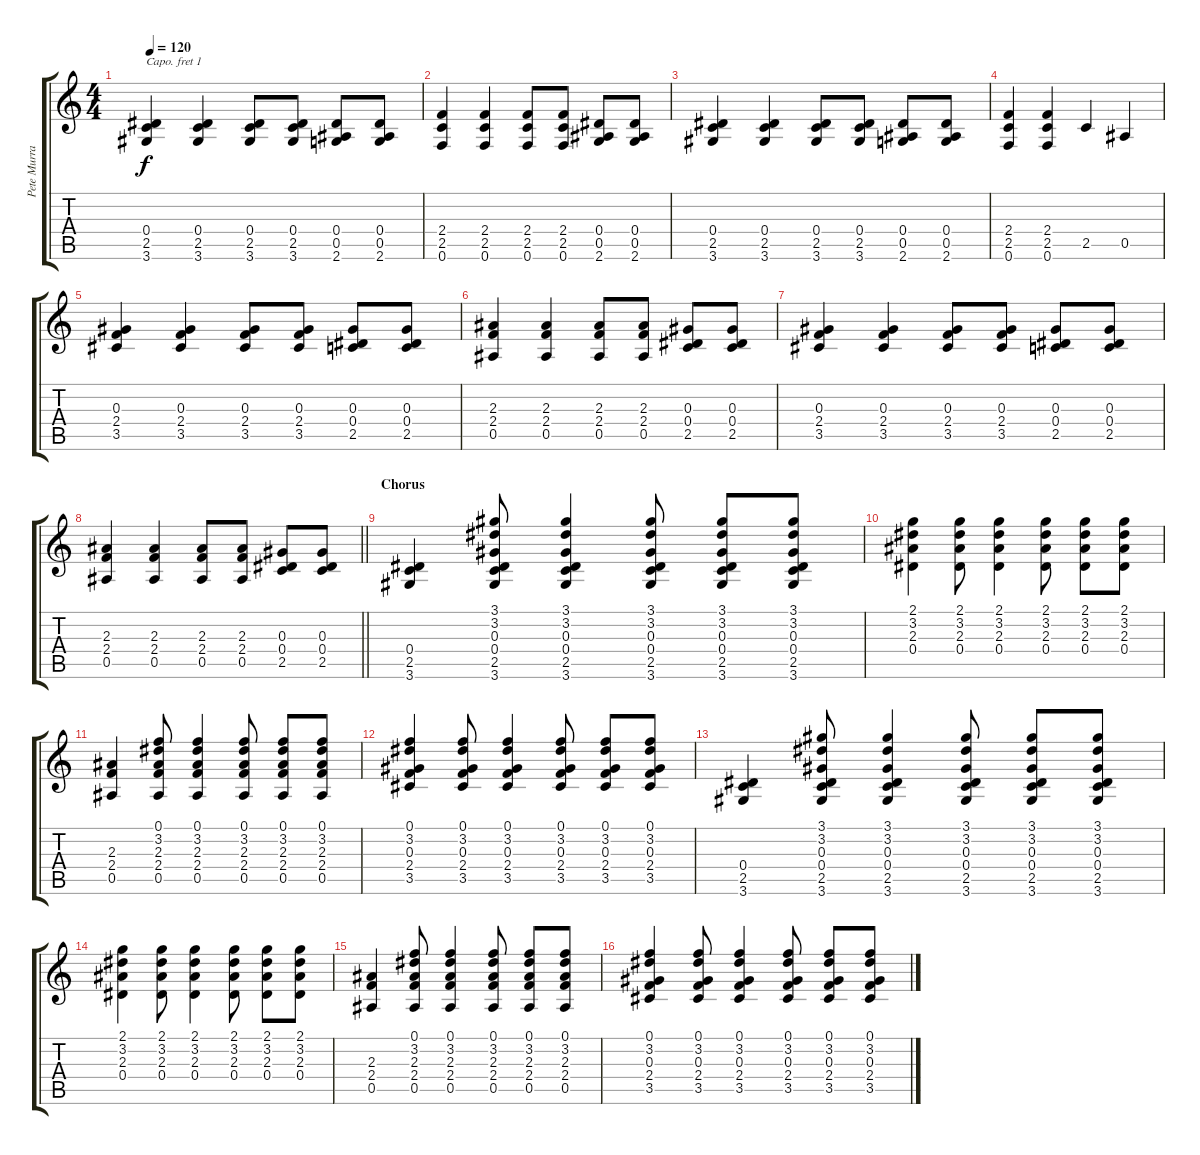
\track ("Pete Murray" "Pete Murra") {instrument acousticguitarsteel}
\staff {score tabs}
\capo 1
\tuning (E4 B3 G3 D3 A2 E2) {hide}
\ts (4 4)
\tempo 120
\clef g2
\ks c
(0.4 2.5 3.6).4{dy f} (0.4 2.5 3.6).4 (0.4 2.5 3.6).8 (0.4 2.5 3.6).8 (0.4 0.5 2.6).8 (0.4 0.5 2.6).8 |
(2.4 2.5 0.6).4 (2.4 2.5 0.6).4 (2.4 2.5 0.6).8 (2.4 2.5 0.6).8 (0.4 0.5 2.6).8 (0.4 0.5 2.6).8 |
(0.4 2.5 3.6).4 (0.4 2.5 3.6).4 (0.4 2.5 3.6).8 (0.4 2.5 3.6).8 (0.4 0.5 2.6).8 (0.4 0.5 2.6).8 |
(2.4 2.5 0.6).4 (2.4 2.5 0.6).4 2.5.4 0.5.4 |
(0.3 2.4 3.5).4 (0.3 2.4 3.5).4 (0.3 2.4 3.5).8 (0.3 2.4 3.5).8 (0.3 0.4 2.5).8 (0.3 0.4 2.5).8 |
(2.3 2.4 0.5).4 (2.3 2.4 0.5).4 (2.3 2.4 0.5).8 (2.3 2.4 0.5).8 (0.3 0.4 2.5).8 (0.3 0.4 2.5).8 |
(0.3 2.4 3.5).4 (0.3 2.4 3.5).4 (0.3 2.4 3.5).8 (0.3 2.4 3.5).8 (0.3 0.4 2.5).8 (0.3 0.4 2.5).8 |
\barLineRight lightlight
(2.3 2.4 0.5).4 (2.3 2.4 0.5).4 (2.3 2.4 0.5).8 (2.3 2.4 0.5).8 (0.3 0.4 2.5).8 (0.3 0.4 2.5).8 |
\section ("" "Chorus")
(0.4 2.5 3.6).4 (3.1 3.2 0.3 0.4 2.5 3.6).8 (3.1 3.2 0.3 0.4 2.5 3.6).4 (3.1 3.2 0.3 0.4 2.5 3.6).8 (3.1 3.2 0.3 0.4 2.5 3.6).8 (3.1 3.2 0.3 0.4 2.5 3.6).8 |
(2.1 3.2 2.3 0.4).4 (2.1 3.2 2.3 0.4).8 (2.1 3.2 2.3 0.4).4 (2.1 3.2 2.3 0.4).8 (2.1 3.2 2.3 0.4).8 (2.1 3.2 2.3 0.4).8 |
(2.3 2.4 0.5).4 (0.1 3.2 2.3 2.4 0.5).8 (0.1 3.2 2.3 2.4 0.5).4 (0.1 3.2 2.3 2.4 0.5).8 (0.1 3.2 2.3 2.4 0.5).8 (0.1 3.2 2.3 2.4 0.5).8 |
(0.1 3.2 0.3 2.4 3.5).4 (0.1 3.2 0.3 2.4 3.5).8 (0.1 3.2 0.3 2.4 3.5).4 (0.1 3.2 0.3 2.4 3.5).8 (0.1 3.2 0.3 2.4 3.5).8 (0.1 3.2 0.3 2.4 3.5).8 |
(0.4 2.5 3.6).4 (3.1 3.2 0.3 0.4 2.5 3.6).8 (3.1 3.2 0.3 0.4 2.5 3.6).4 (3.1 3.2 0.3 0.4 2.5 3.6).8 (3.1 3.2 0.3 0.4 2.5 3.6).8 (3.1 3.2 0.3 0.4 2.5 3.6).8 |
(2.1 3.2 2.3 0.4).4 (2.1 3.2 2.3 0.4).8 (2.1 3.2 2.3 0.4).4 (2.1 3.2 2.3 0.4).8 (2.1 3.2 2.3 0.4).8 (2.1 3.2 2.3 0.4).8 |
(2.3 2.4 0.5).4 (0.1 3.2 2.3 2.4 0.5).8 (0.1 3.2 2.3 2.4 0.5).4 (0.1 3.2 2.3 2.4 0.5).8 (0.1 3.2 2.3 2.4 0.5).8 (0.1 3.2 2.3 2.4 0.5).8 |
(0.1 3.2 0.3 2.4 3.5).4 (0.1 3.2 0.3 2.4 3.5).8 (0.1 3.2 0.3 2.4 3.5).4 (0.1 3.2 0.3 2.4 3.5).8 (0.1 3.2 0.3 2.4 3.5).8 (0.1 3.2 0.3 2.4 3.5).8
